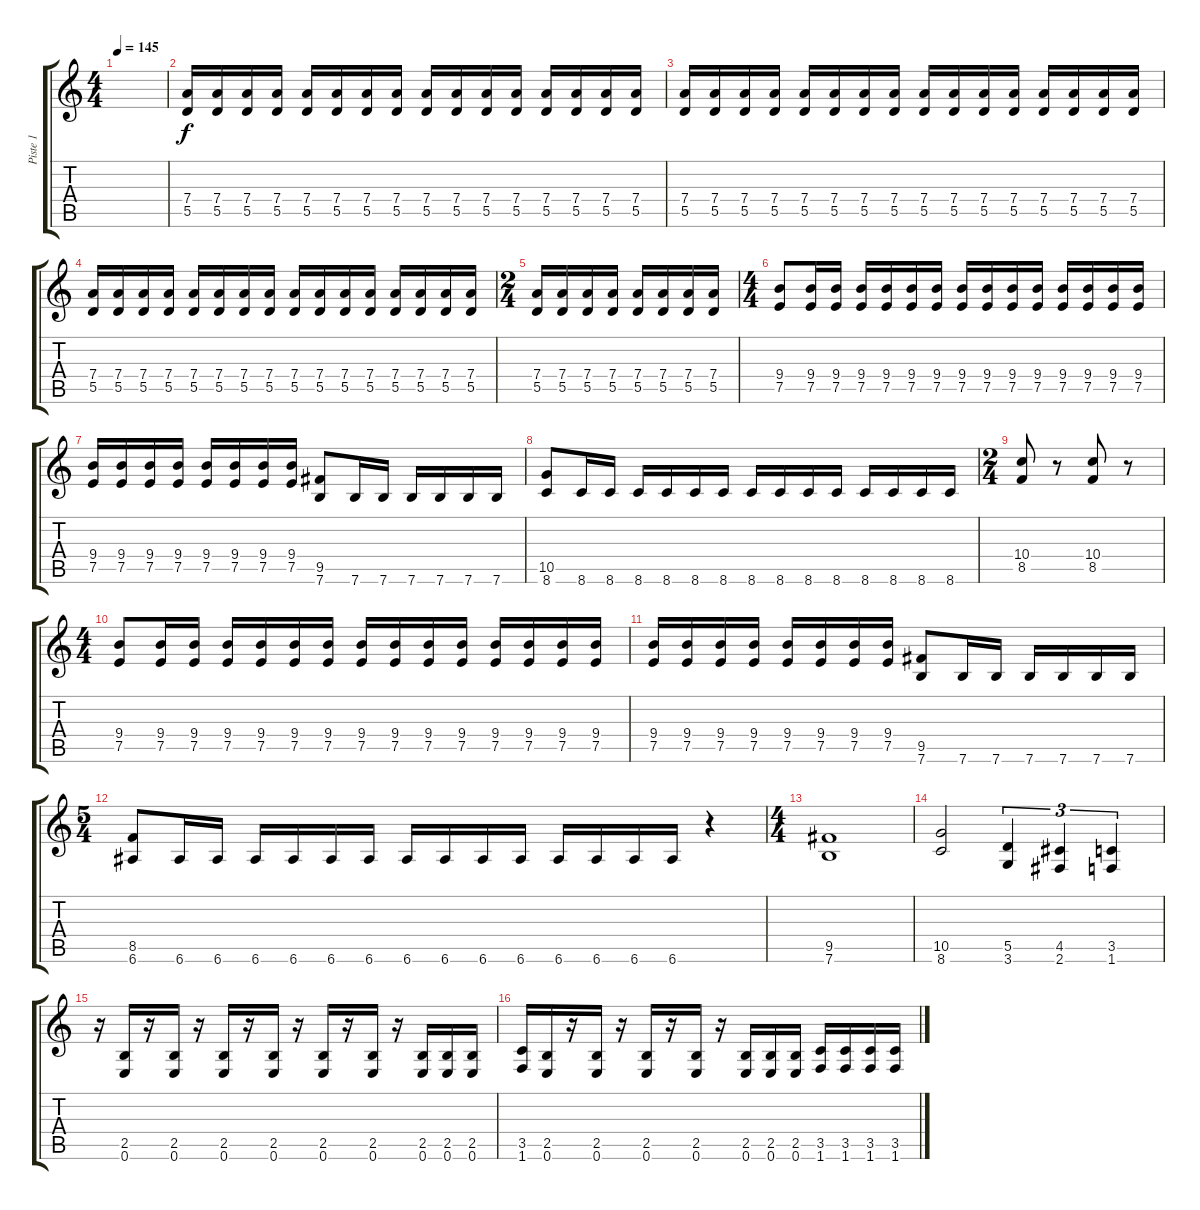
\track ("Piste 1" "Piste 1") {instrument distortionguitar}
\staff {score tabs}
\tuning (E4 B3 G3 D3 A2 E2) {hide}
\ts (4 4)
\tempo 145
\clef g2
\ks c
|
(7.4 5.5).16 (7.4 5.5).16 (7.4 5.5).16 (7.4 5.5).16 (7.4 5.5).16 (7.4 5.5).16 (7.4 5.5).16 (7.4 5.5).16 (7.4 5.5).16 (7.4 5.5).16 (7.4 5.5).16 (7.4 5.5).16 (7.4 5.5).16 (7.4 5.5).16 (7.4 5.5).16 (7.4 5.5).16 |
(7.4 5.5).16 (7.4 5.5).16 (7.4 5.5).16 (7.4 5.5).16 (7.4 5.5).16 (7.4 5.5).16 (7.4 5.5).16 (7.4 5.5).16 (7.4 5.5).16 (7.4 5.5).16 (7.4 5.5).16 (7.4 5.5).16 (7.4 5.5).16 (7.4 5.5).16 (7.4 5.5).16 (7.4 5.5).16 |
(7.4 5.5).16 (7.4 5.5).16 (7.4 5.5).16 (7.4 5.5).16 (7.4 5.5).16 (7.4 5.5).16 (7.4 5.5).16 (7.4 5.5).16 (7.4 5.5).16 (7.4 5.5).16 (7.4 5.5).16 (7.4 5.5).16 (7.4 5.5).16 (7.4 5.5).16 (7.4 5.5).16 (7.4 5.5).16 |
\ts (2 4)
(7.4 5.5).16 (7.4 5.5).16 (7.4 5.5).16 (7.4 5.5).16 (7.4 5.5).16 (7.4 5.5).16 (7.4 5.5).16 (7.4 5.5).16 |
\ts (4 4)
(9.4 7.5).8 (9.4 7.5).16 (9.4 7.5).16 (9.4 7.5).16 (9.4 7.5).16 (9.4 7.5).16 (9.4 7.5).16 (9.4 7.5).16 (9.4 7.5).16 (9.4 7.5).16 (9.4 7.5).16 (9.4 7.5).16 (9.4 7.5).16 (9.4 7.5).16 (9.4 7.5).16 |
(9.4 7.5).16 (9.4 7.5).16 (9.4 7.5).16 (9.4 7.5).16 (9.4 7.5).16 (9.4 7.5).16 (9.4 7.5).16 (9.4 7.5).16 (9.5 7.6).8 7.6.16 7.6.16 7.6.16 7.6.16 7.6.16 7.6.16 |
(10.5 8.6).8 8.6.16 8.6.16 8.6.16 8.6.16 8.6.16 8.6.16 8.6.16 8.6.16 8.6.16 8.6.16 8.6.16 8.6.16 8.6.16 8.6.16 |
\ts (2 4)
(10.4 8.5).8 r.8 (10.4 8.5).8 r.8 |
\ts (4 4)
(9.4 7.5).8 (9.4 7.5).16 (9.4 7.5).16 (9.4 7.5).16 (9.4 7.5).16 (9.4 7.5).16 (9.4 7.5).16 (9.4 7.5).16 (9.4 7.5).16 (9.4 7.5).16 (9.4 7.5).16 (9.4 7.5).16 (9.4 7.5).16 (9.4 7.5).16 (9.4 7.5).16 |
(9.4 7.5).16 (9.4 7.5).16 (9.4 7.5).16 (9.4 7.5).16 (9.4 7.5).16 (9.4 7.5).16 (9.4 7.5).16 (9.4 7.5).16 (9.5 7.6).8 7.6.16 7.6.16 7.6.16 7.6.16 7.6.16 7.6.16 |
\ts (5 4)
(8.5 6.6).8 6.6.16 6.6.16 6.6.16 6.6.16 6.6.16 6.6.16 6.6.16 6.6.16 6.6.16 6.6.16 6.6.16 6.6.16 6.6.16 6.6.16 r.4 |
\ts (4 4)
(9.5 7.6).1 |
(10.5 8.6).2 (5.5 3.6).4{tu (3 2)} (4.5 2.6).4{tu (3 2)} (3.5 1.6).4{tu (3 2)} |
r.16 (2.5 0.6).16 r.16 (2.5 0.6).16 r.16 (2.5 0.6).16 r.16 (2.5 0.6).16 r.16 (2.5 0.6).16 r.16 (2.5 0.6).16 r.16 (2.5 0.6).16 (2.5 0.6).16 (2.5 0.6).16 |
(3.5 1.6).16 (2.5 0.6).16 r.16 (2.5 0.6).16 r.16 (2.5 0.6).16 r.16 (2.5 0.6).16 r.16 (2.5 0.6).16 (2.5 0.6).16 (2.5 0.6).16 (3.5 1.6).16 (3.5 1.6).16 (3.5 1.6).16 (3.5 1.6).16
